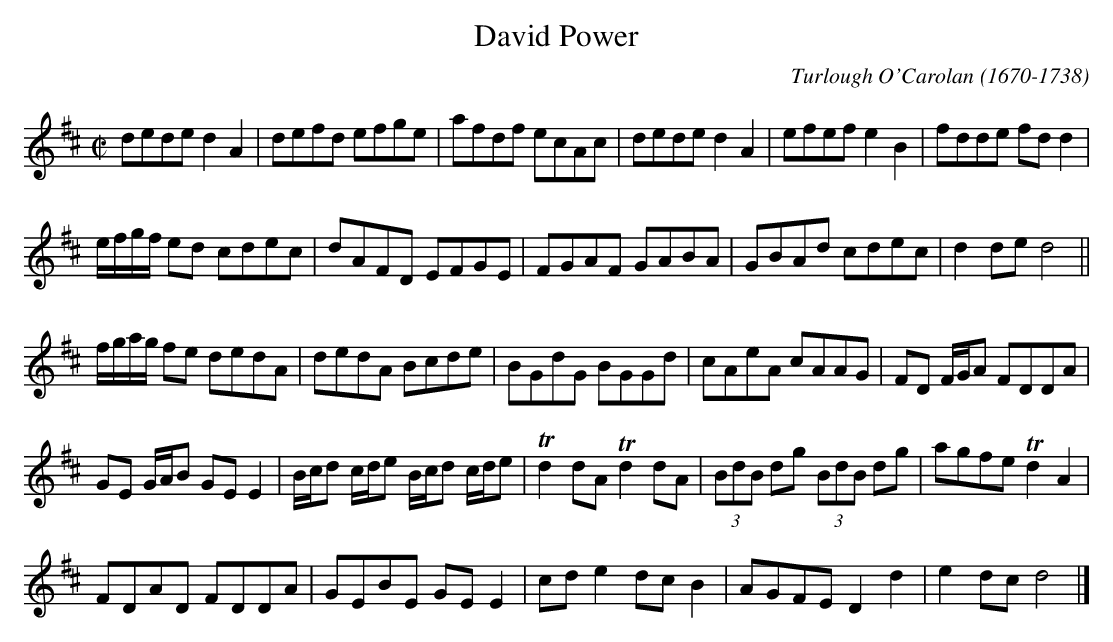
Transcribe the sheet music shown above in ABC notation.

X:1occ
T:David Power
C:Turlough O'Carolan (1670-1738)
M:C|
L:1/8
K:D
C:ALLEGRO
dede d2A2|defd efge|afdf ecAc|dede d2A2|efef e2B2|fdde fd d2|
e/2f/2g/2f/2 ed cdec|dAFD EFGE|FGAF GABA|GBAd cdec|d2de d4||
f/2g/2a/2g/2 fe dedA|dedA Bcde|BGdG BGGd|cAeA cAAG|FD F/2G/2A FDDA|
GE G/2A/2B GE E2|B/2c/2d c/2d/2e B/2c/2d c/2d/2e| Td2dA Td2dA| (3BdB dg  (3BdB dg|agfe Td2A2|
FDAD FDDA|GEBE GE E2|cd e2dc B2|AGFE D2d2|e2dc d4|]
